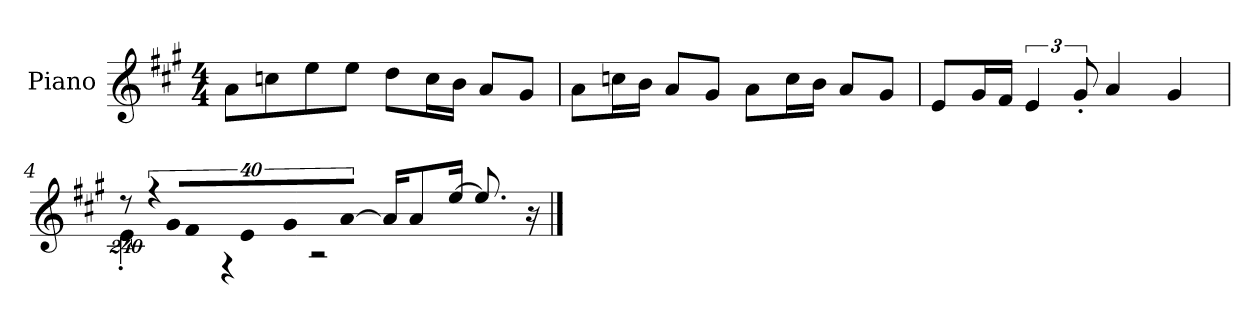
**kern
*part1
*staff1
*I"Piano
*I'P-no
*clefG2
*k[f#c#g#]
*M4/4
*MM90
=1
8a\L
8ccn\
8ee\
8ee\J
8dd\L
16cc\L
16b\JJ
8a/L
8g#/J
=2
8a\L
16ccn\L
16b\JJ
8a/L
8g#/J
8a\L
16cc\L
16b\JJ
8a/L
8g#/J
=3
8e/L
16g#/L
16f#/JJ
6e/
12g#'/
4a/
4g#/
!!LO:LB:g=z
=4
!LO:N:vis=16
*^
1920%137r	4e'\
!LO:N:vis=32	!
640%23r	.
!LO:N:vis=32	!
640%23g#/KLL	.
!LO:N:vis=16	!
1920%137f#/J	.
!LO:N:vis=8	!
960%137e/	.
.	4r
!LO:N:vis=16	!
1920%137g#/L	.
!LO:N:vis=16	!
[1920%137a/JJ	.
16a/KL]	2r
8a/	.
[16ee/Jk	.
8.ee/]	.
16r	.
*v	*v
==
*-
